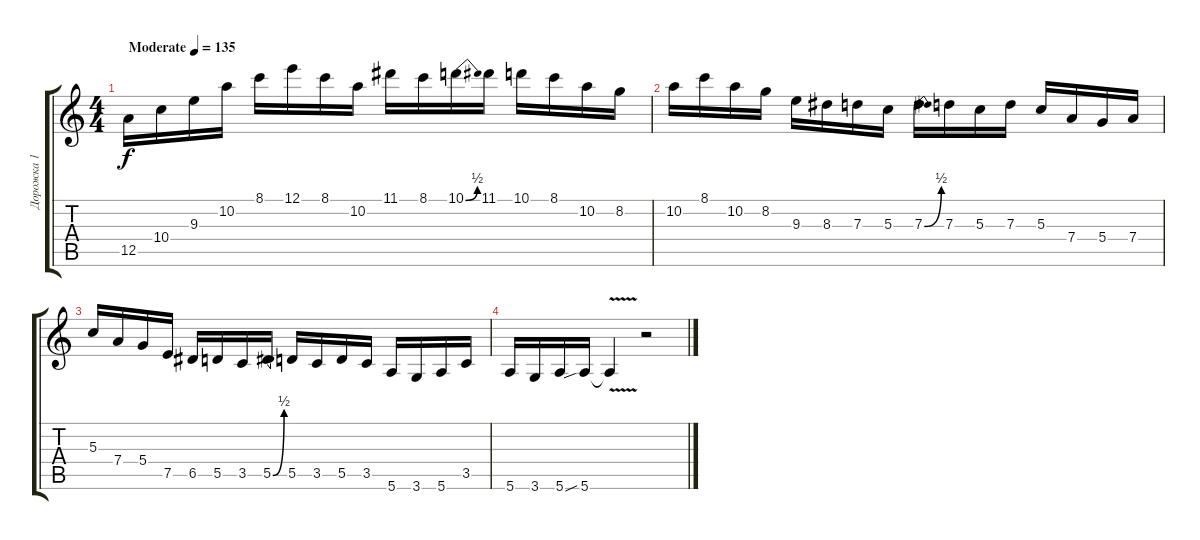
\track ("Дорожка 1" "Дорожка 1") {instrument overdrivenguitar}
\staff {score tabs}
\tuning (E4 B3 G3 D3 A2 E2) {hide}
\ts (4 4)
\tempo (135 "Moderate")
\clef g2
\ks c
12.5.16{dy f instrument overdrivenguitar} 10.4.16 9.3.16 10.2.16 8.1.16 12.1.16 8.1.16 10.2.16 11.1.16 8.1.16 10.1{be (bend 0 0 60 2)}.16 11.1.16 10.1.16 8.1.16 10.2.16 8.2.16 |
10.2.16 8.1.16 10.2.16 8.2.16 9.3.16 8.3.16 7.3.16 5.3.16 7.3{be (bend 0 0 60 2)}.16 7.3.16 5.3.16 7.3.16 5.3.16 7.4.16 5.4.16 7.4.16 |
5.3.16 7.4.16 5.4.16 7.5.16 6.5.16 5.5.16 3.5.16 5.5{be (bend 0 0 60 2)}.16 5.5.16 3.5.16 5.5.16 3.5.16 5.6.16 3.6.16 5.6.16 3.5.16 |
5.6.16 3.6.16 5.6.16 5.6{sib}.16 5.6{v t}.4 r.2
